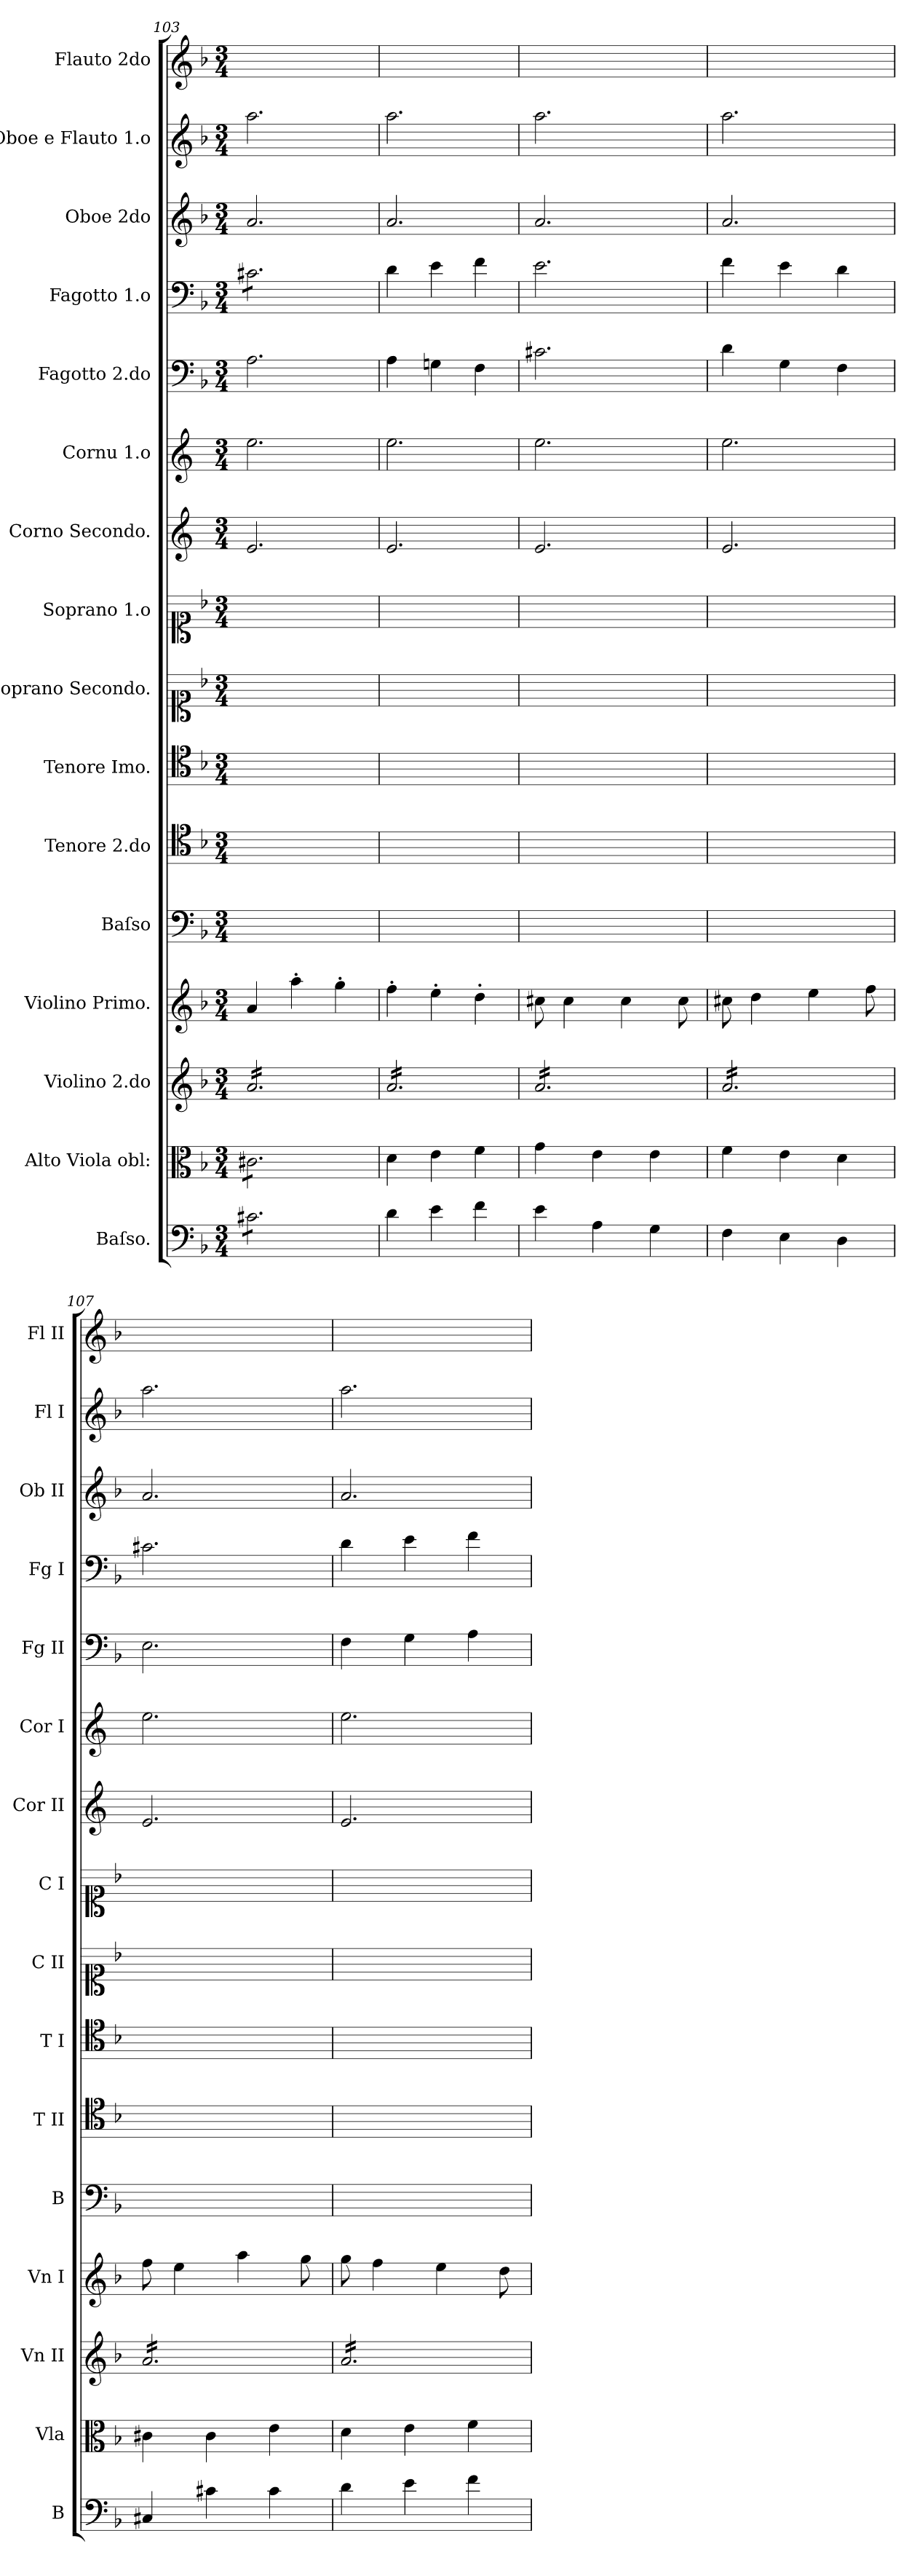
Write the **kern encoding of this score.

**kern	**kern	**kern	**kern	**kern	**kern	**kern	**kern	**kern	**kern	**dynam	**kern	**kern	**kern	**kern	**kern	**kern
*part16	*part15	*part14	*part13	*part12	*part11	*part10	*part9	*part8	*part7	*part7	*part6	*part5	*part4	*part3	*part2	*part1
*staff16	*staff15	*staff14	*staff13	*staff12	*staff11	*staff10	*staff9	*staff8	*staff7	*staff7	*staff6	*staff5	*staff4	*staff3	*staff2	*staff1
*I"Baſso.	*I"Alto Viola obl:	*I"Violino 2.do	*I"Violino Primo.	*I"Baſso	*I"Tenore 2.do	*I"Tenore Imo.	*I"Soprano Secondo.	*I"Soprano 1.o	*I"Corno Secondo.	*	*I"Cornu 1.o	*I"Fagotto 2.do	*I"Fagotto 1.o	*I"Oboe 2do	*I"Oboe e Flauto 1.o	*I"Flauto 2do
*I'B	*I'Vla	*I'Vn II	*I'Vn I	*I'B	*I'T II	*I'T I	*I'C II	*I'C I	*I'Cor II	*	*I'Cor I	*I'Fg II	*I'Fg I	*I'Ob II	*I'Fl I	*I'Fl II
*clefF4	*clefC3	*clefG2	*clefG2	*clefF4	*clefC4	*clefC4	*clefC1	*clefC1	*clefG2	*	*clefG2	*clefF4	*clefF4	*clefG2	*clefG2	*clefG2
*	*	*	*	*	*	*	*	*	*ITrd4c7	*	*ITrd4c7	*	*	*	*	*
*k[b-]	*k[b-]	*k[b-]	*k[b-]	*k[b-]	*k[b-]	*k[b-]	*k[b-]	*k[b-]	*k[b-]	*	*k[b-]	*k[b-]	*k[b-]	*k[b-]	*k[b-]	*k[b-]
*d:	*d:	*d:	*d:	*d:	*d:	*d:	*d:	*d:	*	*	*	*d:	*d:	*d:	*d:	*d:
*M3/4	*M3/4	*M3/4	*M3/4	*M3/4	*M3/4	*M3/4	*M3/4	*M3/4	*M3/4	*	*M3/4	*M3/4	*M3/4	*M3/4	*M3/4	*M3/4
=103	=103	=103	=103	=103	=103	=103	=103	=103	=103	=103	=103	=103	=103	=103	=103	=103
*tremolo	*	*	*	*	*	*	*	*	*	*	*	*	*	*	*	*
*	*tremolo	*	*	*	*	*	*	*	*	*	*	*	*	*	*	*
*	*	*tremolo	*	*	*	*	*	*	*	*	*	*	*	*	*	*
*	*	*	*	*	*	*	*	*	*	*	*	*	*tremolo	*	*	*
8c#X\L	8c#X\L	16a/LL	4a/	2.ryy	2.ryy	2.ryy	2.ryy	2.ryy	2.A/	forte.	2.a\	2.A\	8c#X\L	2.a/	2.aa\	2.ryy
.	.	16a/	.	.	.	.	.	.	.	.	.	.	.	.	.	.
8c#X\	8c#X\	16a/	.	.	.	.	.	.	.	.	.	.	8c#X\	.	.	.
.	.	16a/	.	.	.	.	.	.	.	.	.	.	.	.	.	.
8c#X\	8c#X\	16a/	4aa'\	.	.	.	.	.	.	.	.	.	8c#X\	.	.	.
.	.	16a/	.	.	.	.	.	.	.	.	.	.	.	.	.	.
8c#X\	8c#X\	16a/	.	.	.	.	.	.	.	.	.	.	8c#X\	.	.	.
.	.	16a/	.	.	.	.	.	.	.	.	.	.	.	.	.	.
8c#X\	8c#X\	16a/	4gg'\	.	.	.	.	.	.	.	.	.	8c#X\	.	.	.
.	.	16a/	.	.	.	.	.	.	.	.	.	.	.	.	.	.
8c#X\J	8c#X\J	16a/	.	.	.	.	.	.	.	.	.	.	8c#X\J	.	.	.
*	*	*	*	*	*	*	*	*	*	*	*	*	*Xtremolo	*	*	*
*	*Xtremolo	*	*	*	*	*	*	*	*	*	*	*	*	*	*	*
*Xtremolo	*	*	*	*	*	*	*	*	*	*	*	*	*	*	*	*
.	.	16a/JJ	.	.	.	.	.	.	.	.	.	.	.	.	.	.
=104	=104	=104	=104	=104	=104	=104	=104	=104	=104	=104	=104	=104	=104	=104	=104	=104
4d\	4d\	16a/LL	4ff'\	2.ryy	2.ryy	2.ryy	2.ryy	2.ryy	2.A/	.	2.a\	4A\	4d\	2.a/	2.aa\	2.ryy
.	.	16a/	.	.	.	.	.	.	.	.	.	.	.	.	.	.
.	.	16a/	.	.	.	.	.	.	.	.	.	.	.	.	.	.
.	.	16a/	.	.	.	.	.	.	.	.	.	.	.	.	.	.
4e\	4e\	16a/	4ee'\	.	.	.	.	.	.	.	.	4Gn\	4e\	.	.	.
.	.	16a/	.	.	.	.	.	.	.	.	.	.	.	.	.	.
.	.	16a/	.	.	.	.	.	.	.	.	.	.	.	.	.	.
.	.	16a/	.	.	.	.	.	.	.	.	.	.	.	.	.	.
4f\	4f\	16a/	4dd'\	.	.	.	.	.	.	.	.	4F\	4f\	.	.	.
.	.	16a/	.	.	.	.	.	.	.	.	.	.	.	.	.	.
.	.	16a/	.	.	.	.	.	.	.	.	.	.	.	.	.	.
.	.	16a/JJ	.	.	.	.	.	.	.	.	.	.	.	.	.	.
=105	=105	=105	=105	=105	=105	=105	=105	=105	=105	=105	=105	=105	=105	=105	=105	=105
4e\	4g\	16a/LL	8cc#X\	2.ryy	2.ryy	2.ryy	2.ryy	2.ryy	2.A/	.	2.a\	2.c#X\	2.e\	2.a/	2.aa\	2.ryy
.	.	16a/	.	.	.	.	.	.	.	.	.	.	.	.	.	.
.	.	16a/	4cc#\	.	.	.	.	.	.	.	.	.	.	.	.	.
.	.	16a/	.	.	.	.	.	.	.	.	.	.	.	.	.	.
4A\	4e\	16a/	.	.	.	.	.	.	.	.	.	.	.	.	.	.
.	.	16a/	.	.	.	.	.	.	.	.	.	.	.	.	.	.
.	.	16a/	4cc#\	.	.	.	.	.	.	.	.	.	.	.	.	.
.	.	16a/	.	.	.	.	.	.	.	.	.	.	.	.	.	.
4G\	4e\	16a/	.	.	.	.	.	.	.	.	.	.	.	.	.	.
.	.	16a/	.	.	.	.	.	.	.	.	.	.	.	.	.	.
.	.	16a/	8cc#\	.	.	.	.	.	.	.	.	.	.	.	.	.
.	.	16a/JJ	.	.	.	.	.	.	.	.	.	.	.	.	.	.
=106	=106	=106	=106	=106	=106	=106	=106	=106	=106	=106	=106	=106	=106	=106	=106	=106
4F\	4f\	16a/LL	8cc#X\	2.ryy	2.ryy	2.ryy	2.ryy	2.ryy	2.A/	.	2.a\	4d\	4f\	2.a/	2.aa\	2.ryy
.	.	16a/	.	.	.	.	.	.	.	.	.	.	.	.	.	.
.	.	16a/	4dd\	.	.	.	.	.	.	.	.	.	.	.	.	.
.	.	16a/	.	.	.	.	.	.	.	.	.	.	.	.	.	.
4E\	4e\	16a/	.	.	.	.	.	.	.	.	.	4G\	4e\	.	.	.
.	.	16a/	.	.	.	.	.	.	.	.	.	.	.	.	.	.
.	.	16a/	4ee\	.	.	.	.	.	.	.	.	.	.	.	.	.
.	.	16a/	.	.	.	.	.	.	.	.	.	.	.	.	.	.
4D\	4d\	16a/	.	.	.	.	.	.	.	.	.	4F\	4d\	.	.	.
.	.	16a/	.	.	.	.	.	.	.	.	.	.	.	.	.	.
.	.	16a/	8ff\	.	.	.	.	.	.	.	.	.	.	.	.	.
.	.	16a/JJ	.	.	.	.	.	.	.	.	.	.	.	.	.	.
=107	=107	=107	=107	=107	=107	=107	=107	=107	=107	=107	=107	=107	=107	=107	=107	=107
4C#X/	4c#X\	16a/LL	8ff\	2.ryy	2.ryy	2.ryy	2.ryy	2.ryy	2.A/	.	2.a\	2.E\	2.c#X\	2.a/	2.aa\	2.ryy
.	.	16a/	.	.	.	.	.	.	.	.	.	.	.	.	.	.
.	.	16a/	4ee\	.	.	.	.	.	.	.	.	.	.	.	.	.
.	.	16a/	.	.	.	.	.	.	.	.	.	.	.	.	.	.
4c#X\	4c#\	16a/	.	.	.	.	.	.	.	.	.	.	.	.	.	.
.	.	16a/	.	.	.	.	.	.	.	.	.	.	.	.	.	.
.	.	16a/	4aa\	.	.	.	.	.	.	.	.	.	.	.	.	.
.	.	16a/	.	.	.	.	.	.	.	.	.	.	.	.	.	.
4c#\	4e\	16a/	.	.	.	.	.	.	.	.	.	.	.	.	.	.
.	.	16a/	.	.	.	.	.	.	.	.	.	.	.	.	.	.
.	.	16a/	8gg\	.	.	.	.	.	.	.	.	.	.	.	.	.
.	.	16a/JJ	.	.	.	.	.	.	.	.	.	.	.	.	.	.
=108	=108	=108	=108	=108	=108	=108	=108	=108	=108	=108	=108	=108	=108	=108	=108	=108
4d\	4d\	16a/LL	8gg\	2.ryy	2.ryy	2.ryy	2.ryy	2.ryy	2.A/	.	2.a\	4F\	4d\	2.a/	2.aa\	2.ryy
.	.	16a/	.	.	.	.	.	.	.	.	.	.	.	.	.	.
.	.	16a/	4ff\	.	.	.	.	.	.	.	.	.	.	.	.	.
.	.	16a/	.	.	.	.	.	.	.	.	.	.	.	.	.	.
4e\	4e\	16a/	.	.	.	.	.	.	.	.	.	4G\	4e\	.	.	.
.	.	16a/	.	.	.	.	.	.	.	.	.	.	.	.	.	.
.	.	16a/	4ee\	.	.	.	.	.	.	.	.	.	.	.	.	.
.	.	16a/	.	.	.	.	.	.	.	.	.	.	.	.	.	.
4f\	4f\	16a/	.	.	.	.	.	.	.	.	.	4A\	4f\	.	.	.
.	.	16a/	.	.	.	.	.	.	.	.	.	.	.	.	.	.
.	.	16a/	8dd\	.	.	.	.	.	.	.	.	.	.	.	.	.
.	.	16a/JJ	.	.	.	.	.	.	.	.	.	.	.	.	.	.
*	*	*Xtremolo	*	*	*	*	*	*	*	*	*	*	*	*	*	*
=	=	=	=	=	=	=	=	=	=	=	=	=	=	=	=	=
*-	*-	*-	*-	*-	*-	*-	*-	*-	*-	*-	*-	*-	*-	*-	*-	*-
